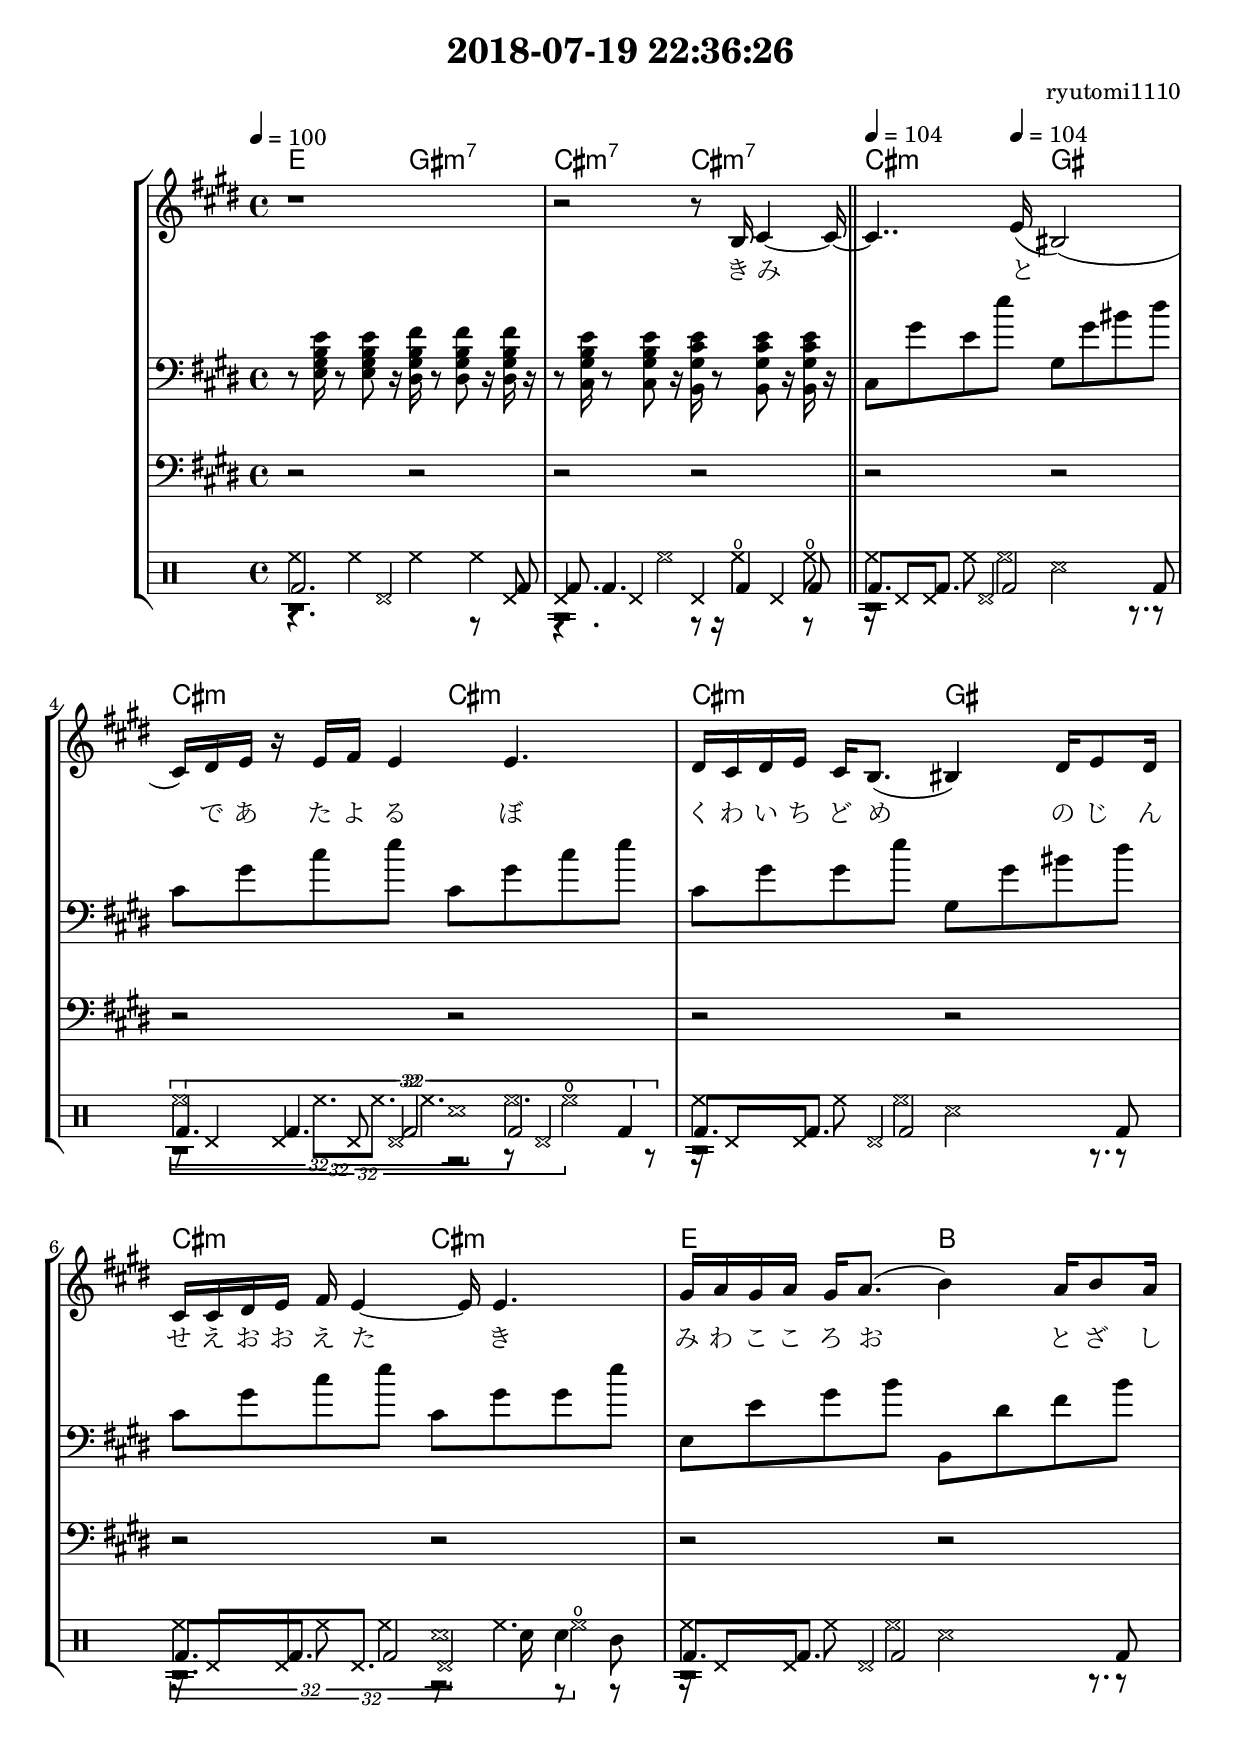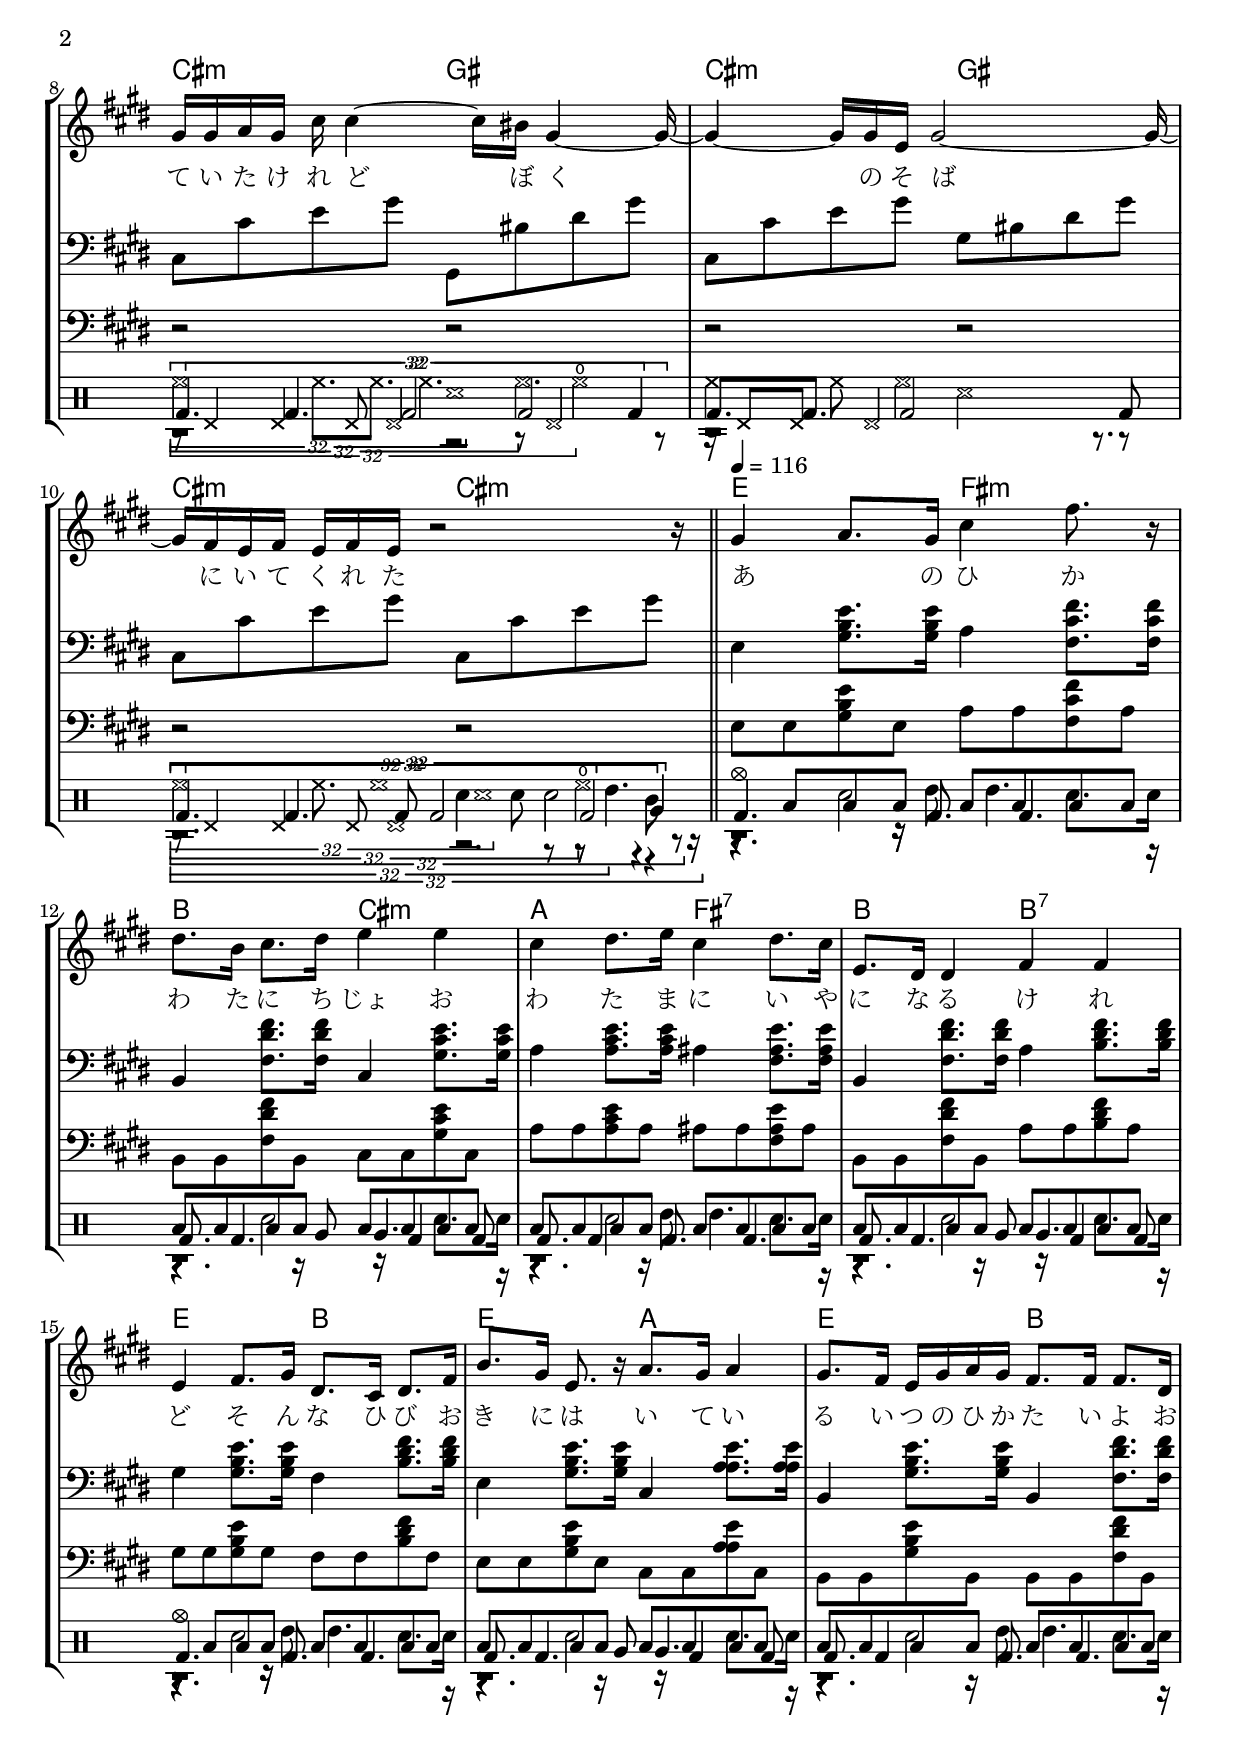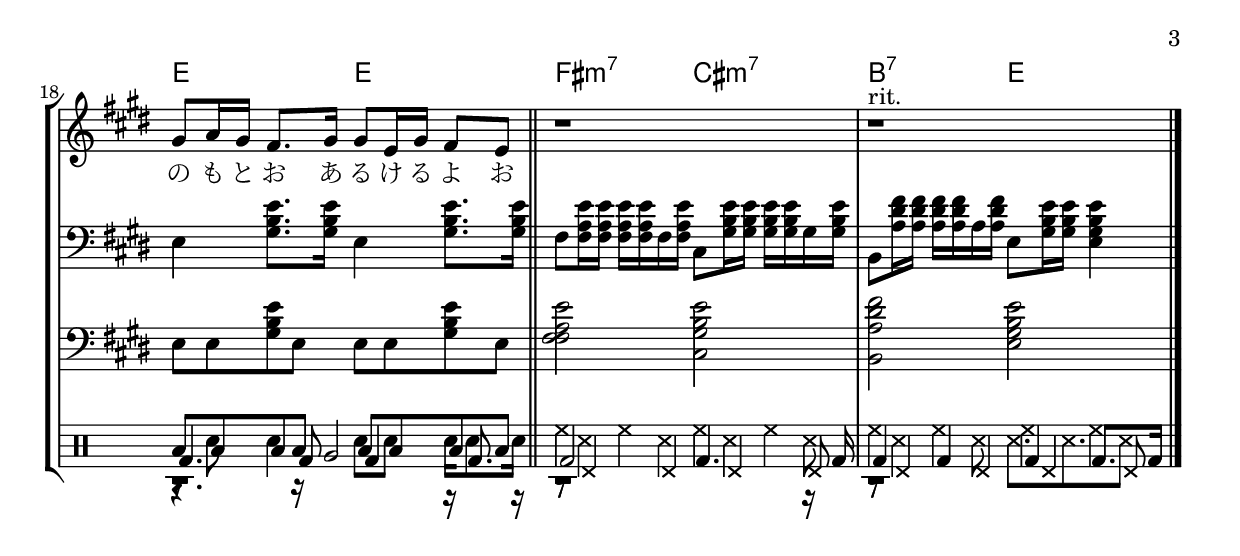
\version "2.12.1"

\header {
	title = \markup {"2018-07-19 22:36:26"}
	composer = \markup \center-column {ryutomi1110}
}

harmony = \chordmode {
	e2 gis:min7 cis:min7 cis:min7 

	cis:m gis cis:m cis:m cis:m gis cis:m cis:m e b cis:m gis cis:m gis cis:m cis:m 

	e fis:m b cis:m a fis:7 b b:7 e b e a e b e e 

	fis:min7 cis:min7 b:7 e 
}

melody = {
	\key e \major
	\tempo 4 = 100
	r1 | r2 r8 
	\set Staff.midiInstrument = #"mmi0.45"
	b16  cis'4~cis'16~ 
	cis'4..  	\tempo 4 = 104
e'16  (bis2) 
	(cis'16)  dis'16  e'16  r16  e'16  fis'16  e'4  e'4. 
	dis'16  cis'16  dis'16  e'16  cis'16  b8.  (bis4)  dis'16  e'8  dis'16 
	cis'16  cis'16  dis'16  e'16  fis'16  e'4~e'16  e'4. 
	gis'16  a'16  gis'16  a'16  gis'16  a'8.  (b'4)  a'16  b'8  a'16 
	gis'16  gis'16  a'16  gis'16  cis''16  cis''4~cis''16  bis'16  gis'4~gis'16~ 
	gis'4~gis'16  gis'16  e'16  gis'2~gis'16~ 
	gis'16  fis'16  e'16  fis'16  e'16  fis'16  e'16  	r2~r16 	\set Staff.midiInstrument = #"mmi0.40"
		\tempo 4 = 116
 gis'4  a'8.  gis'16  cis''4  fis''8.  r16 
	dis''8.  b'16  cis''8.  dis''16  e''4  e''4 
	cis''4  dis''8.  e''16  cis''4  dis''8.  cis''16 
	e'8.  dis'16  dis'4  fis'4  fis'4 
	e'4  fis'8.  gis'16  dis'8.  cis'16  dis'8.  fis'16 
	b'8.  gis'16  e'8.  r16  a'8.  gis'16  a'4 
	gis'8.  fis'16  e'16  gis'16  a'16  gis'16  fis'8.  fis'16  fis'8.  dis'16 
	gis'8  a'16  gis'16  fis'8.  gis'16  gis'8  e'16  gis'16  fis'8  e'8
	r1 | r1^"rit." \bar "|."
}

words = \lyricmode {
	
	き  み  と  で  あ  た  よ  る  ぼ  く  わ  い  ち  ど  め  の  じ  ん  せ  え  お  お  え  た  き  み  わ  こ  こ  ろ  お  と  ざ  し  て  い  た  け  れ  ど  ぼ  く  の  そ  ば  に  い  て  く  れ  た  
	あ  の  ひ  か  わ  た  に  ち  じょ  お  わ  た  ま  に  い  や  に  な  る  け  れ  ど  そ  ん  な  ひ  び  お  き  に  は  い  て  い  る  い  つ  の  ひ  か  た  い  よ  お  の  も  と  お  あ  る  け  る  よ  お  に  
	
}

tempochange = {
	\tempo 4 = 100
	r1 | r1 \bar "||"
	\tempo 4 = 104
	r1 | r1 | r1 | r1 | r1 | r1 | r1 | r1 \bar "||"
	\tempo 4 = 116
	r1 | r1 | r1 | r1 | r1 | r1 | r1 | r1 \bar "||"
	\tempo 4 = 116
	r1 | \tempo 4 = 87 r2 \tempo 4 = 77 r2 \bar "|."
}

mainacc = {
	\clef bass
	\set Staff.midiInstrument = #"Drawbar Organ"
	\key e \major
	\tempo 4 = 100
	r8 <e gis b e'>16 r8 <e gis b e'>8 r16
	<dis gis b fis'>16 r8      <dis gis b fis'>8 r16 <dis gis b fis'>16 r16
	r8 <cis gis b e'>16 r8 <cis gis b e'>8 r16
	<b, gis cis' e'>16 r8      <b, gis cis' e'>8 r16 <b, gis cis' e'>16 r16
	\bar "||"

	\set Staff.midiInstrument = #"Drawbar Organ"
	\tempo 4 = 104
	cis8 gis'8 e'8 e''8
	gis8 gis'8 bis'8 dis''8
	cis'8 gis'8 cis''8 e''8
	cis'8 gis'8 cis''8 e''8
	cis'8 gis'8 gis'8 e''8
	gis8 gis'8 bis'8 dis''8
	cis'8 gis'8 cis''8 e''8
	cis'8 gis'8 gis'8 e''8
	e8 e'8 gis'8 b'8
	b,8 dis'8 fis'8 b'8
	cis8 cis'8 e'8 gis'8
	gis,8 bis8 dis'8 gis'8
	cis8 cis'8 e'8 gis'8
	gis8 bis8 dis'8 gis'8
	cis8 cis'8 e'8 gis'8
	cis8 cis'8 e'8 gis'8
	\bar "||"

	\set Staff.midiInstrument = #"Drawbar Organ"
	\tempo 4 = 116
	e4 <gis b e'>8. <gis b e'>16
	a4 <fis cis' fis'>8. <fis cis' fis'>16
	b,4 <fis dis' fis'>8. <fis dis' fis'>16
	cis4 <gis cis' e'>8. <gis cis' e'>16
	a4 <a cis' e'>8. <a cis' e'>16
	ais4 <fis ais e'>8. <fis ais e'>16
	b,4 <fis dis' fis'>8. <fis dis' fis'>16
	a4 <b dis' fis'>8. <b dis' fis'>16
	gis4 <gis b e'>8. <gis b e'>16
	fis4 <b dis' fis'>8. <b dis' fis'>16
	e4 <gis b e'>8. <gis b e'>16
	cis4 <a a e'>8. <a a e'>16
	b,4 <gis b e'>8. <gis b e'>16
	b,4 <fis dis' fis'>8. <fis dis' fis'>16
	e4 <gis b e'>8. <gis b e'>16
	e4 <gis b e'>8. <gis b e'>16
	\bar "||"

	\set Staff.midiInstrument = #"Drawbar Organ"
	fis8 <fis a e'>16 <fis a e'>16   <fis a e'>16 <fis a e'>16   fis16 <fis a e'>16
	cis8 <gis b e'>16 <gis b e'>16   <gis b e'>16 <gis b e'>16   gis16 <gis b e'>16
	b,8 <a dis' fis'>16 <a dis' fis'>16   <a dis' fis'>16 <a dis' fis'>16   a16 <a dis' fis'>16
	e8 <gis b e'>16 <gis b e'>16 <e gis b e'>4
	\bar "|."
}

subacc = {
	\clef bass
	\set Staff.midiInstrument = #"Church organ"
	\key e \major
	\tempo 4 = 100
	r2
	r2
	r2
	r2
	\bar "||"

	\set Staff.midiInstrument = #"Rock Organ"
	\tempo 4 = 104
	r2
	r2
	r2
	r2
	r2
	r2
	r2
	r2
	r2
	r2
	r2
	r2
	r2
	r2
	r2
	r2
	\bar "||"

	\set Staff.midiInstrument = #"Percussive Organ"
	\tempo 4 = 116
	e8 e8 <gis b e'>8 e8
	a8 a8 <fis cis' fis'>8 a8
	b,8 b,8 <fis dis' fis'>8 b,8
	cis8 cis8 <gis cis' e'>8 cis8
	a8 a8 <a cis' e'>8 a8
	ais8 ais8 <fis ais e'>8 ais8
	b,8 b,8 <fis dis' fis'>8 b,8
	a8 a8 <b dis' fis'>8 a8
	gis8 gis8 <gis b e'>8 gis8
	fis8 fis8 <b dis' fis'>8 fis8
	e8 e8 <gis b e'>8 e8
	cis8 cis8 <a a e'>8 cis8
	b,8 b,8 <gis b e'>8 b,8
	b,8 b,8 <fis dis' fis'>8 b,8
	e8 e8 <gis b e'>8 e8
	e8 e8 <gis b e'>8 e8
	\bar "||"

	\set Staff.midiInstrument = #"Rock Organ"
	<fis fis a e'>2
	<cis gis b e'>2
	<b, a dis' fis'>2
	<e gis b e'>2
	\bar "|."
}

percA = {
	\drummode {
	r1  |r2 r8 hho4 hho8  \bar "||"
	hh4 hh8 hh2 r8  |\times 16/32{ hh2 hh8. hh8. hh4. hh2. } |hh4 hh8 hh2 r8  |hh4 hh8 hh4 hh4.  |hh4 hh8 hh2 r8  |\times 16/32{ hh2 hh8. hh8. hh4. hh2. } |hh4 hh8 hh2 r8  |\times 16/32{ hh2 hh8. hh1 r4 r16 } \bar "||"
	r4 sn2 sn8. sn16  |r4 sn2 sn8. sn16  |r4 sn2 sn8. sn16  |r4 sn2 sn8. sn16  |r4 sn2 sn8. sn16  |r4 sn2 sn8. sn16  |r4 sn2 sn8. sn16  |r8 sn8 sn4 sn8 sn8 sn16 sn8 sn16  \bar "||"
	hh4 hh4 hh4 hh4  |hh4 hh4 hh4 hh4  \bar "|."
	}
}

percB = {
	\drummode {
	r4. hhp2 hhp8  |hhp4 hhp4 hhp4 hhp4  \bar "||"
	r16 hhp8 hhp8 hhp2 r8.  |\times 16/32{ r8 hhp4 hhp4 hhp8 hhp2 r8 hhp2 r8 } |r16 hhp8 hhp8 hhp2 r8.  |r16 hhp8 hhp8 hhp8. hhp2  |r16 hhp8 hhp8 hhp2 r8.  |\times 16/32{ r8 hhp4 hhp4 hhp8 hhp2 r8 hhp2 r8 } |r16 hhp8 hhp8 hhp2 r8.  |\times 16/32{ r8 hhp4 hhp4 hhp8 hhp1 r4 } \bar "||"
	r4. r16 tommh8 tommh4. r16  |r1  |r4. r16 tommh8 tommh4. r16  |r1  |r4. r16 tommh8 tommh4. r16  |r1  |r4. r16 tommh8 tommh4. r16  |r1  \bar "||"
	r8 ss4 ss4 ss4 ss8  |r8 ss4 ss8 ss8. ss8. ss8  \bar "|."
	}
}

percC = {
	\drummode {
	hh4 hh4 hh4 hh4  |r4. hh2 r8  \bar "||"
	r1  |\times 16/32{ r1 r2 hho2 } |r1  |\times 16/32{ r1 r2 hho2 } |r1  |\times 16/32{ r1 r2 hho2 } |r1  |\times 16/32{ r1 r2 hho2 } \bar "||"
	r8 toml8 toml8 toml8 toml8 toml8 toml8 toml8  |toml8 toml8 toml8 toml8 toml8 toml8 toml8 toml8  |toml8 toml8 toml8 toml8 toml8 toml8 toml8 toml8  |toml8 toml8 toml8 toml8 toml8 toml8 toml8 toml8  |r8 toml8 toml8 toml8 toml8 toml8 toml8 toml8  |toml8 toml8 toml8 toml8 toml8 toml8 toml8 toml8  |toml8 toml8 toml8 toml8 toml8 toml8 toml8 toml8  |toml8 toml8 toml8 toml8 toml8 toml8 toml8 toml8  \bar "||"
	r8 hhp4 hhp4 hhp4 hhp8  |r8 hhp4 hhp4 hhp4 hhp8  \bar "|."
	}
}

percD = {
	\drummode {
	bd2. r8 bd8  |bd8. bd4. r16 bd4 bd8  \bar "||"
	bd8. bd8. bd2 bd8  |\times 16/32{ bd4. bd4. bd2 bd2 bd4 } |bd8. bd8. bd2 bd8  |bd8. bd8. bd2 r8  |bd8. bd8. bd2 bd8  |\times 16/32{ bd4. bd4. bd2 bd2 bd4 } |bd8. bd8. bd2 bd8  |\times 16/32{ bd4. bd4. bd8 bd2 r8 bd2 } \bar "||"
	r1  |r4. r16 tomfh8 tomfh4. r16  |r1  |r4. r16 tomfh8 tomfh4. r16  |r1  |r4. r16 tomfh8 tomfh4. r16  |r1  |r4. r16 tomfh2 r16  \bar "||"
	bd2 bd4. r16 bd16  |bd4 bd4 bd4 bd8. bd16  \bar "|."
	}
}

percE = {
	\drummode {
	r1 | r1 \bar "||"
	r2 ss2  |\times 16/32{ r1 ss1 } |r2 ss2  |\times 16/32{ r1 ss1 } |r2 ss2  |\times 16/32{ r1 ss1 } |r2 ss2  |\times 16/32{ r1 ss1 } \bar "||"
	bd4. r16 bd8. bd4.  |bd8. bd4. r16 bd4 bd8  |bd8. bd4 bd8. bd4.  |bd8. bd4. r16 bd4 bd8  |bd4. r16 bd8. bd4.  |bd8. bd4. r16 bd4 bd8  |bd8. bd4 bd8. bd4.  |bd4. bd8 bd4 r16 bd8.  \bar "||"
	r1 | r1 \bar "|."
	}
}

percF = {
	\drummode {
	r1 | r1 \bar "||"
	r1 |r1 |r1 |r2 r8. sn16 sn4  |r1 |r1 |r1 |\times 16/32{ r1 sn4 sn8 sn2 r8 } \bar "||"
	cymc1  |r1 |r1 |r1 |cymc1  |r1 |r1 |r1 \bar "||"
	r1 | r1 \bar "|."
	}
}

percG = {
	\drummode {
	r1 | r1 \bar "||"
	r1 |r1 |r1 |r2. r8 tomml8  |r1 |r1 |r1 |r2. r8 tomml8  \bar "||"
	r1 | r1 | r1 | r1 | r1 | r1 | r1 | r1 \bar "||"
	r1 | r1 \bar "|."
	}
}

percH = {
	\drummode {
	r1 | r1 \bar "||"
	r1 |r1 |r1 |r1 |r1 |r1 |r1 |\times 16/32{ r1 r2 r8 tommh4. } \bar "||"
	r1 | r1 | r1 | r1 | r1 | r1 | r1 | r1 \bar "||"
	r1 | r1 \bar "|."
	}
}

percI = {
	\drummode {
	r1 | r1 \bar "||"
	r1 |r1 |r1 |r1 |r1 |r1 |r1 |\times 16/32{ r1 r2. tomfh4 } \bar "||"
	r1 | r1 | r1 | r1 | r1 | r1 | r1 | r1 \bar "||"
	r1 | r1 \bar "|."
	}
}

\score {
	<<
		\new StaffGroup <<
			\new ChordNames {\harmony}
			\new Voice = "melody" {\melody}
			\new Lyrics \lyricsto "melody" \words
			\new Staff = "mainacc" {\mainacc}
			\new Staff = "subacc" {\subacc}
			\new DrumStaff <<
				\new DrumVoice {\percA}
				\new DrumVoice {\percB}
				\new DrumVoice {\percC}
				\new DrumVoice {\percD}
				\new DrumVoice {\percE}
				\new DrumVoice {\percF}
				\new DrumVoice {\percG}
				\new DrumVoice {\percH}
				\new DrumVoice {\percI}
			>>
		>>
	>>
	\layout { }
}
